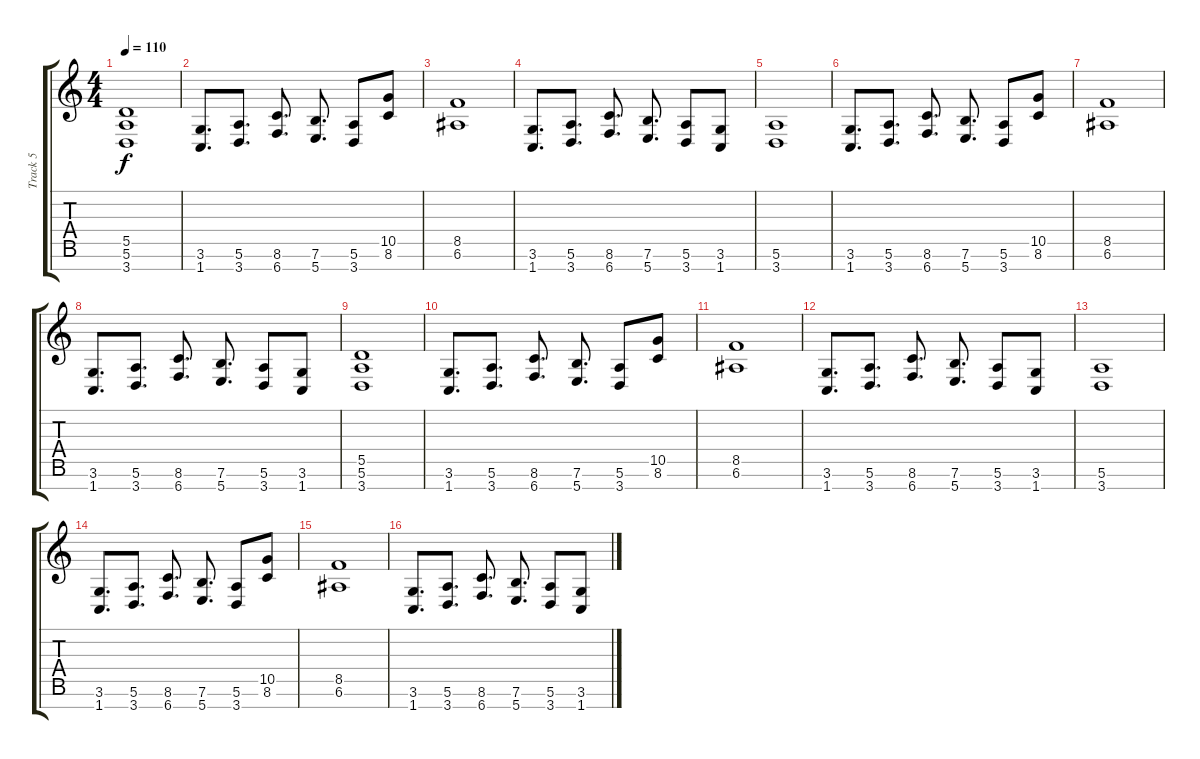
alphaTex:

\track ("Track 5" "Track 5") {instrument distortionguitar}
\staff {score tabs}
\tuning (E4 B3 G3 D3 A2 E2 B1) {hide}
\ts (4 4)
\tempo 110
\clef g2
\ks c
(5.5 5.6 3.7).1{dy f} |
(3.6 1.7).8{d} (5.6 3.7).8{d} (8.6 6.7).8{d} (7.6 5.7).8{d} (5.6 3.7).8 (10.5 8.6).8 |
(8.5 6.6).1 |
(3.6 1.7).8{d} (5.6 3.7).8{d} (8.6 6.7).8{d} (7.6 5.7).8{d} (5.6 3.7).8 (3.6 1.7).8 |
(5.6 3.7).1 |
(3.6 1.7).8{d} (5.6 3.7).8{d} (8.6 6.7).8{d} (7.6 5.7).8{d} (5.6 3.7).8 (10.5 8.6).8 |
(8.5 6.6).1 |
(3.6 1.7).8{d} (5.6 3.7).8{d} (8.6 6.7).8{d} (7.6 5.7).8{d} (5.6 3.7).8 (3.6 1.7).8 |
(5.5 5.6 3.7).1 |
(3.6 1.7).8{d} (5.6 3.7).8{d} (8.6 6.7).8{d} (7.6 5.7).8{d} (5.6 3.7).8 (10.5 8.6).8 |
(8.5 6.6).1 |
(3.6 1.7).8{d} (5.6 3.7).8{d} (8.6 6.7).8{d} (7.6 5.7).8{d} (5.6 3.7).8 (3.6 1.7).8 |
(5.6 3.7).1 |
(3.6 1.7).8{d} (5.6 3.7).8{d} (8.6 6.7).8{d} (7.6 5.7).8{d} (5.6 3.7).8 (10.5 8.6).8 |
(8.5 6.6).1 |
(3.6 1.7).8{d} (5.6 3.7).8{d} (8.6 6.7).8{d} (7.6 5.7).8{d} (5.6 3.7).8 (3.6 1.7).8
